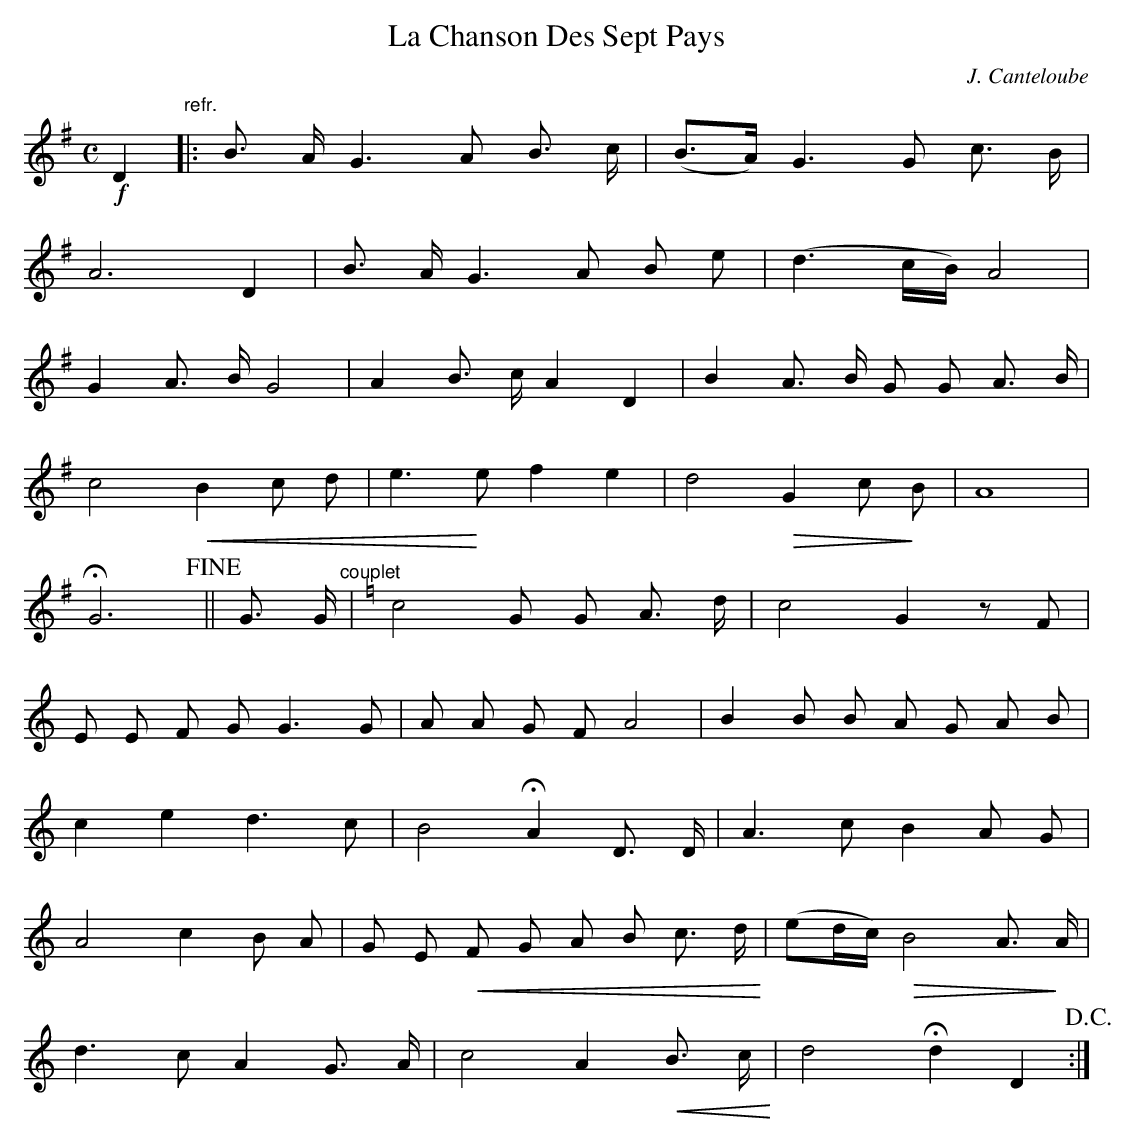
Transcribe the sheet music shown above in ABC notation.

X:1
T:La Chanson Des Sept Pays
M:C
L:1/8
C:J. Canteloube
K:G
!f!D2 "refr."|:B > A G3A B > c | (B>A) G3G c > B |
A6D2 | B > A G3A B e | (d3 c/B/) A4 |
G2 A > B G4 | A2 B > c A2 D2 | B2 A > B G G A > B |
c4 !crescendo(!B2 c d | e3!crescendo)! e f2 e2 | d4!diminuendo(! G2 c!diminuendo)! B | A8 |
!fermata! G6 !fine!|| G > G "couplet" | [K:C] c4 G G A > d | c4 G2 z F |
E E F G G3 G | A A G F A4 | B2 B B A G A B |
c2 e2 d3 c | B4 !fermata! A2 D > D | A3 c B2 A G |
A4 c2 B A | G E !crescendo(!F G A B c > d!crescendo)! | (ed/c/) !diminuendo(!B4 A!diminuendo)! > A |
d3c A2 G > A | c4 A2 !crescendo(!B > c!crescendo)! |d4 !fermata! d2 D2 !D.C.! :|
